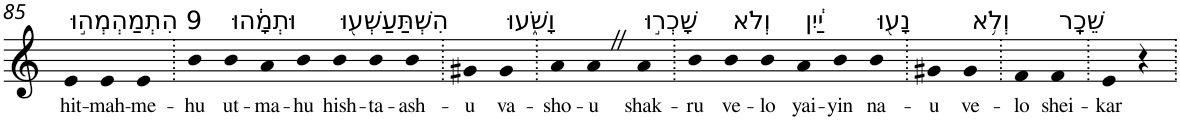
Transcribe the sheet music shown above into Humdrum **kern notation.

**kern	**text
*part1	*part1
*staff1	*staff1
*I"Piano	*
*I'Pno	*
!!LO:PB:g=z
*clefG2	*
*k[]	*
=85	=85
!LO:TX:a:t=9 הִתְמַהְמְה֣וּ	!
!	!LO:LY:b
4e	hit-
!	!LO:LY:b
4e	-mah-
!	!LO:LY:b
4e	-me-
=86.	=86.
!	!LO:LY:b
4b	-hu
!LO:TX:a:t=וּתְמָ֔הוּ	!
!	!LO:LY:b
4b	ut-
!	!LO:LY:b
4a	-ma-
!	!LO:LY:b
4b	-hu
!LO:TX:a:t=הִשְׁתַּעַשְׁע֖וּ	!
!	!LO:LY:b
4b	hish-
!	!LO:LY:b
4b	-ta-
!	!LO:LY:b
4b	-ash-
=87.	=87.
!	!LO:LY:b
4g#X	-u
!LO:TX:a:t=וָשֹׁ֑עוּ	!
!	!LO:LY:b
4g#	va-
=88.	=88.
!	!LO:LY:b
4a	-sho-
!	!LO:LY:b
4aZ	-u
!LO:TX:a:t=שָׁכְר֣וּ	!
!	!LO:LY:b
4a	shak-
=89.	=89.
!	!LO:LY:b
4b	-ru
!LO:TX:a:t=וְלֹא	!
!	!LO:LY:b
4b	ve-
!	!LO:LY:b
4b	-lo
!LO:TX:a:t=יַ֔יִן	!
!	!LO:LY:b
4a	yai-
!	!LO:LY:b
4b	-yin
!LO:TX:a:t=נָע֖וּ	!
!	!LO:LY:b
4b	na-
=90.	=90.
!	!LO:LY:b
4g#X	-u
!LO:TX:a:t=וְלֹ֥א	!
!	!LO:LY:b
4g#	ve-
=91.	=91.
!	!LO:LY:b
4f	-lo
!LO:TX:a:t=שֵׁכָֽר	!
!	!LO:LY:b
4f	shei-
=92.	=92.
!	!LO:LY:b
4e	-kar
4r	.
=.	=.
*-	*-
